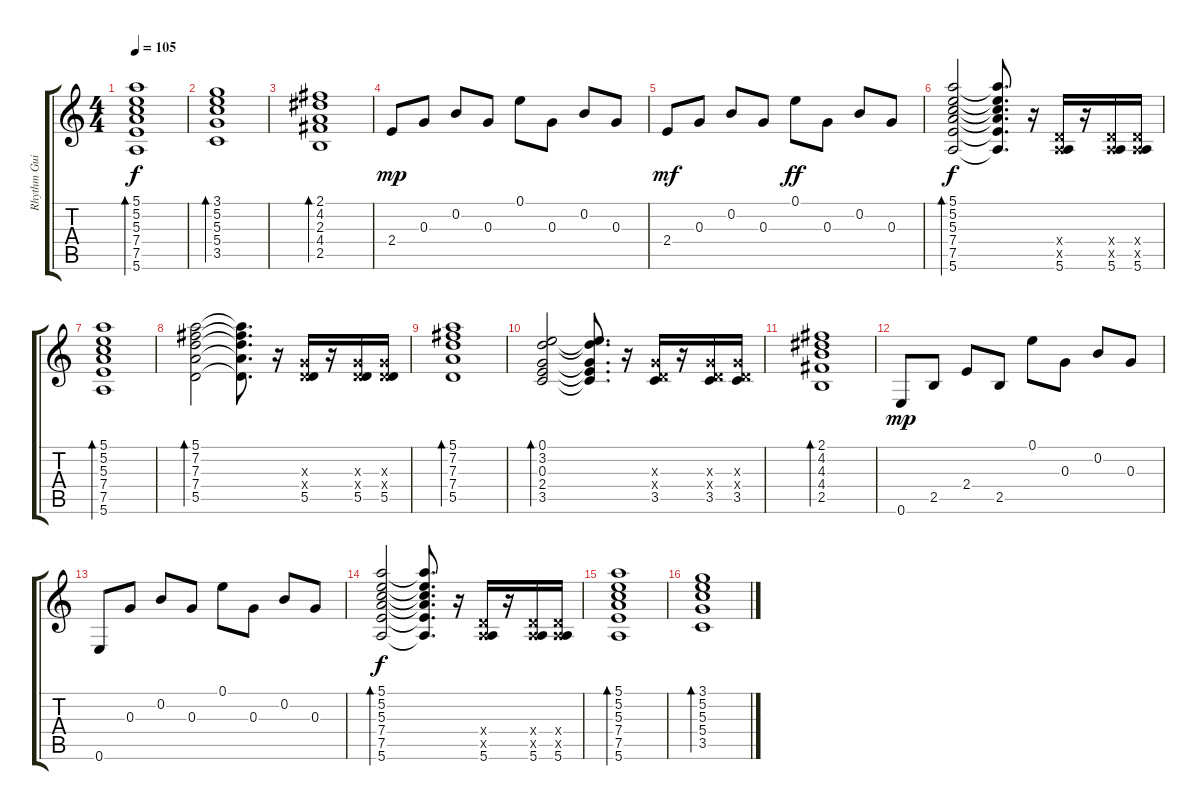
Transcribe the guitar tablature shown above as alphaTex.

\track ("Rhythm Guitar" "Rhythm Gui") {instrument electricguitarclean}
\staff {score tabs}
\tuning (E4 B3 G3 D3 A2 E2) {hide}
\ts (4 4)
\tempo 105
\clef g2
\ks c
(5.1 5.2 5.3 7.4 7.5 5.6).1{bd 120 dy f} |
(3.1 5.2 5.3 5.4 3.5).1{bd 120} |
(2.1 4.2 2.3 4.4 2.5).1{bd 120} |
2.4.8{dy mp} 0.3.8 0.2.8 0.3.8 0.1.8 0.3.8 0.2.8 0.3.8 |
2.4.8{dy mf} 0.3.8 0.2.8 0.3.8 0.1.8{dy ff} 0.3.8 0.2.8 0.3.8 |
(5.1 5.2 5.3 7.4 7.5 5.6).2{bd 120 dy f} (5.1{t} 5.2{t} 5.3{t} 7.4{t} 7.5{t} 5.6{t}).8{d} r.16 (0.4{x} 0.5{x} 5.6).16 r.16 (0.4{x} 0.5{x} 5.6).16 (0.4{x} 0.5{x} 5.6).16 |
(5.1 5.2 5.3 7.4 7.5 5.6).1{bd 120} |
(5.1 7.2 7.3 7.4 5.5).2{bd 120} (5.1{t} 7.2{t} 7.3{t} 7.4{t} 5.5{t}).8{d} r.16 (0.3{x} 0.4{x} 5.5).16 r.16 (0.3{x} 0.4{x} 5.5).16 (0.3{x} 0.4{x} 5.5).16 |
(5.1 7.2 7.3 7.4 5.5).1{bd 120} |
(0.1 3.2 0.3 2.4 3.5).2{bd 120} (0.1{t} 3.2{t} 0.3{t} 2.4{t} 3.5{t}).8{d} r.16 (0.3{x} 0.4{x} 3.5).16 r.16 (0.3{x} 0.4{x} 3.5).16 (0.3{x} 0.4{x} 3.5).16 |
(2.1 4.2 4.3 4.4 2.5).1{bd 120} |
0.6.8{dy mp} 2.5.8 2.4.8 2.5.8 0.1.8 0.3.8 0.2.8 0.3.8 |
0.6.8 0.3.8 0.2.8 0.3.8 0.1.8 0.3.8 0.2.8 0.3.8 |
(5.1 5.2 5.3 7.4 7.5 5.6).2{bd 120 dy f} (5.1{t} 5.2{t} 5.3{t} 7.4{t} 7.5{t} 5.6{t}).8{d} r.16 (0.4{x} 0.5{x} 5.6).16 r.16 (0.4{x} 0.5{x} 5.6).16 (0.4{x} 0.5{x} 5.6).16 |
(5.1 5.2 5.3 7.4 7.5 5.6).1{bd 120} |
(3.1 5.2 5.3 5.4 3.5).1{bd 120}
